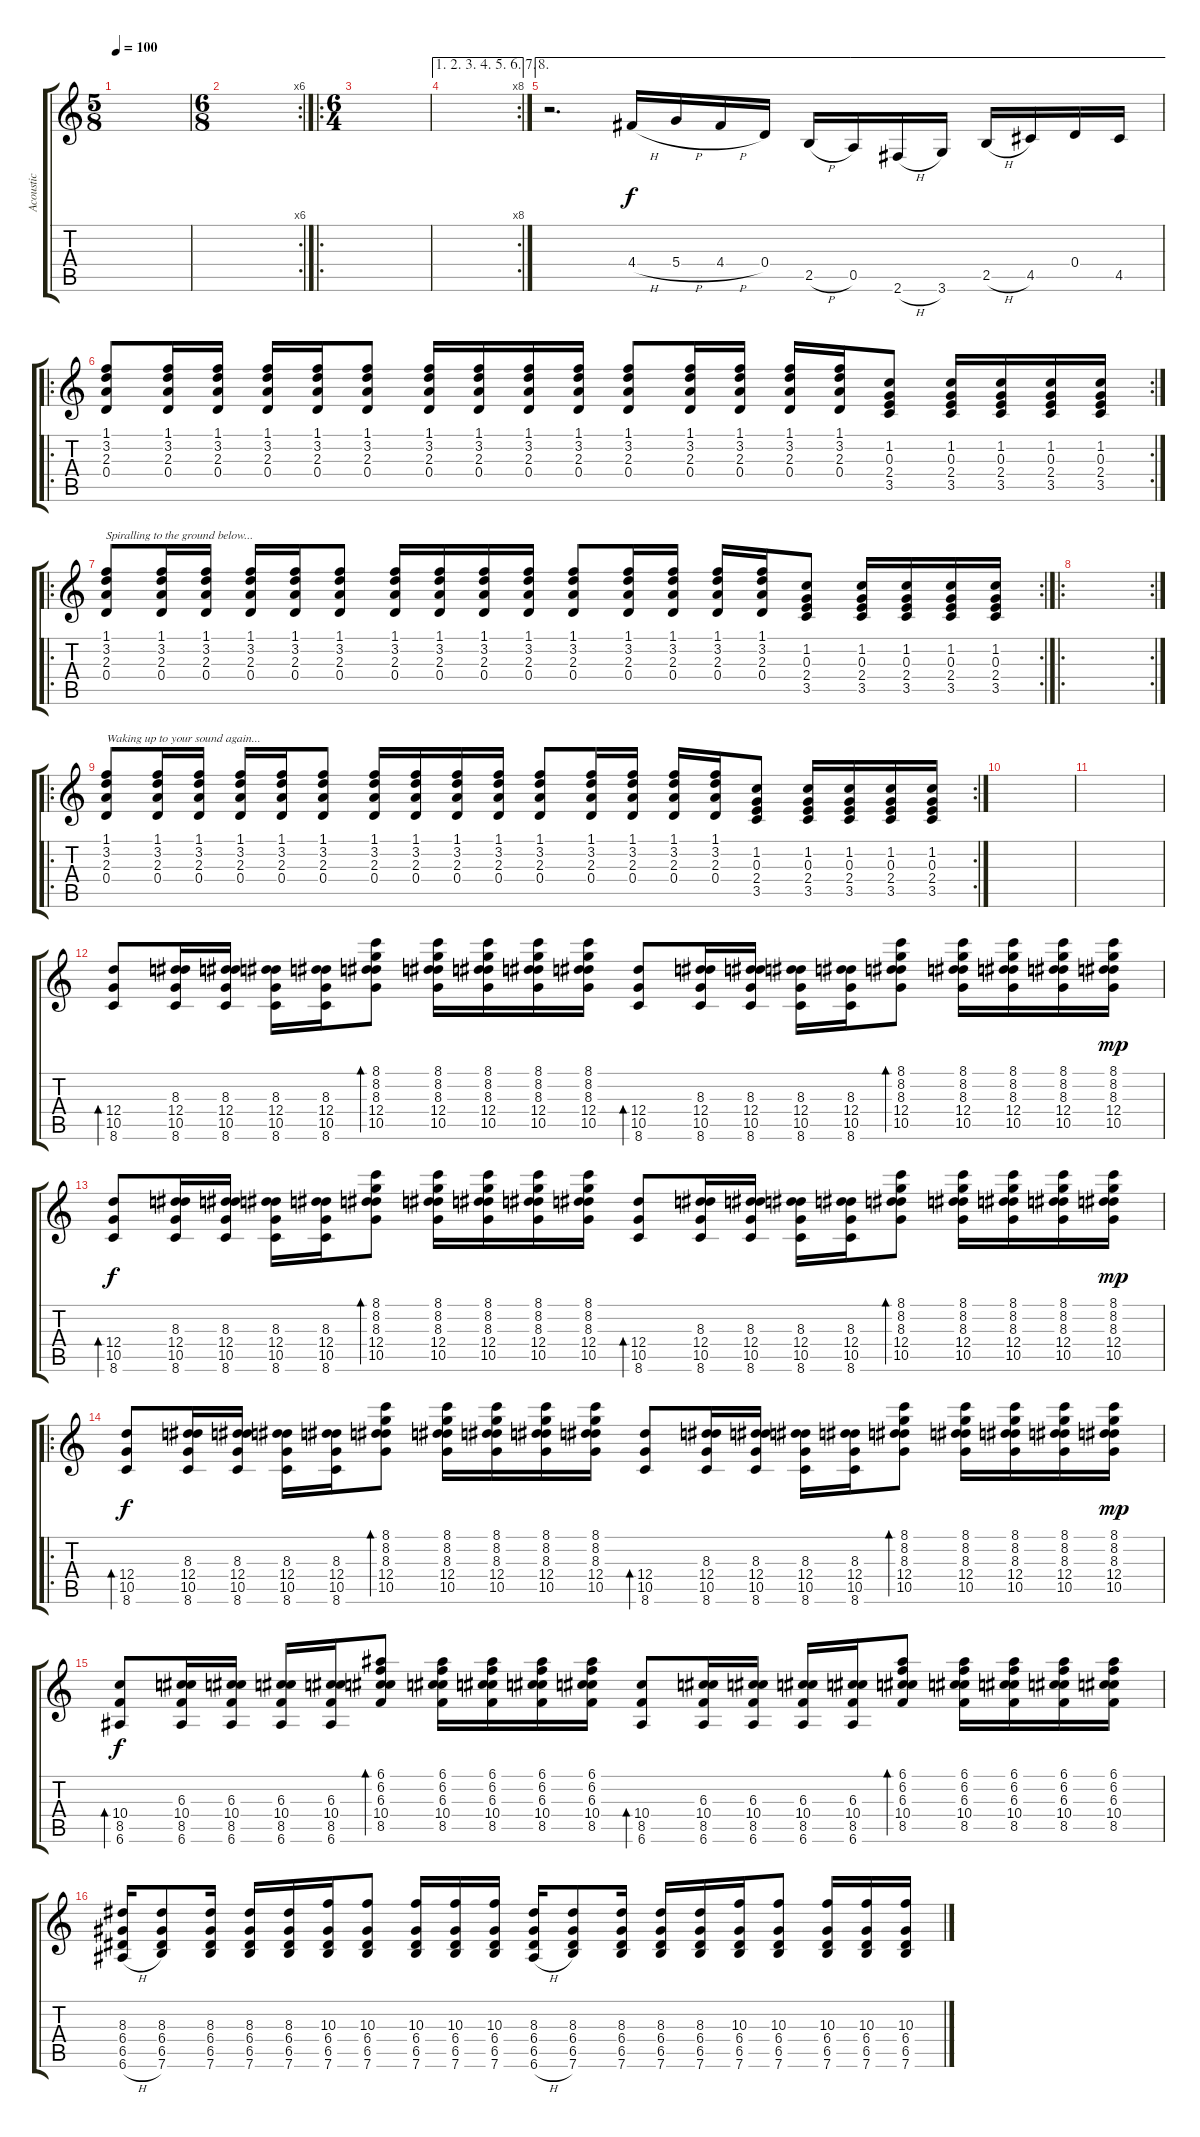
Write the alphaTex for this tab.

\track ("Acoustic" "Acoustic") {instrument acousticguitarsteel}
\staff {score tabs}
\tuning (E4 B3 G3 D3 A2 E2) {hide}
\ts (5 8)
\tempo 100
\clef g2
\ks c
|
\rc 6
\ts (6 8)
|
\ro
\ts (6 4)
|
\ae (1 2 3 4 5 6 7)
\rc 8
|
\ae 8
r.2{d} 4.4{h}.16 5.4{h}.16 4.4{h}.16 0.4.16 2.5{h}.16 0.5.16 2.6{h}.16 3.6.16 2.5{h}.16 4.5.16 0.4.16 4.5.16 |
\ro
\rc 2
(1.1 3.2 2.3 0.4).8 (1.1 3.2 2.3 0.4).16 (1.1 3.2 2.3 0.4).16 (1.1 3.2 2.3 0.4).16 (1.1 3.2 2.3 0.4).16 (1.1 3.2 2.3 0.4).8 (1.1 3.2 2.3 0.4).16 (1.1 3.2 2.3 0.4).16 (1.1 3.2 2.3 0.4).16 (1.1 3.2 2.3 0.4).16 (1.1 3.2 2.3 0.4).8 (1.1 3.2 2.3 0.4).16 (1.1 3.2 2.3 0.4).16 (1.1 3.2 2.3 0.4).16 (1.1 3.2 2.3 0.4).16 (1.2 0.3 2.4 3.5).8 (1.2 0.3 2.4 3.5).16 (1.2 0.3 2.4 3.5).16 (1.2 0.3 2.4 3.5).16 (1.2 0.3 2.4 3.5).16 |
\ro
\rc 2
(1.1 3.2 2.3 0.4).8{txt "Spiralling to the ground below..."} (1.1 3.2 2.3 0.4).16 (1.1 3.2 2.3 0.4).16 (1.1 3.2 2.3 0.4).16 (1.1 3.2 2.3 0.4).16 (1.1 3.2 2.3 0.4).8 (1.1 3.2 2.3 0.4).16 (1.1 3.2 2.3 0.4).16 (1.1 3.2 2.3 0.4).16 (1.1 3.2 2.3 0.4).16 (1.1 3.2 2.3 0.4).8 (1.1 3.2 2.3 0.4).16 (1.1 3.2 2.3 0.4).16 (1.1 3.2 2.3 0.4).16 (1.1 3.2 2.3 0.4).16 (1.2 0.3 2.4 3.5).8 (1.2 0.3 2.4 3.5).16 (1.2 0.3 2.4 3.5).16 (1.2 0.3 2.4 3.5).16 (1.2 0.3 2.4 3.5).16 |
\ro
\rc 2
|
\ro
\rc 2
(1.1 3.2 2.3 0.4).8{txt "Waking up to your sound again..."} (1.1 3.2 2.3 0.4).16 (1.1 3.2 2.3 0.4).16 (1.1 3.2 2.3 0.4).16 (1.1 3.2 2.3 0.4).16 (1.1 3.2 2.3 0.4).8 (1.1 3.2 2.3 0.4).16 (1.1 3.2 2.3 0.4).16 (1.1 3.2 2.3 0.4).16 (1.1 3.2 2.3 0.4).16 (1.1 3.2 2.3 0.4).8 (1.1 3.2 2.3 0.4).16 (1.1 3.2 2.3 0.4).16 (1.1 3.2 2.3 0.4).16 (1.1 3.2 2.3 0.4).16 (1.2 0.3 2.4 3.5).8 (1.2 0.3 2.4 3.5).16 (1.2 0.3 2.4 3.5).16 (1.2 0.3 2.4 3.5).16 (1.2 0.3 2.4 3.5).16 |
|
|
(12.4 10.5 8.6).8{bd 30} (8.3 12.4 10.5 8.6).16 (8.3 12.4 10.5 8.6).16 (8.3 12.4 10.5 8.6).16 (8.3 12.4 10.5 8.6).16 (8.1 8.2 8.3 12.4 10.5).8{bd 30} (8.1 8.2 8.3 12.4 10.5).16 (8.1 8.2 8.3 12.4 10.5).16 (8.1 8.2 8.3 12.4 10.5).16 (8.1 8.2 8.3 12.4 10.5).16 (12.4 10.5 8.6).8{bd 120} (8.3 12.4 10.5 8.6).16 (8.3 12.4 10.5 8.6).16 (8.3 12.4 10.5 8.6).16 (8.3 12.4 10.5 8.6).16 (8.1 8.2 8.3 12.4 10.5).8{bd 30} (8.1 8.2 8.3 12.4 10.5).16 (8.1 8.2 8.3 12.4 10.5).16 (8.1 8.2 8.3 12.4 10.5).16 (8.1 8.2 8.3 12.4 10.5).16{dy mp} |
(12.4 10.5 8.6).8{bd 30 dy f} (8.3 12.4 10.5 8.6).16 (8.3 12.4 10.5 8.6).16 (8.3 12.4 10.5 8.6).16 (8.3 12.4 10.5 8.6).16 (8.1 8.2 8.3 12.4 10.5).8{bd 30} (8.1 8.2 8.3 12.4 10.5).16 (8.1 8.2 8.3 12.4 10.5).16 (8.1 8.2 8.3 12.4 10.5).16 (8.1 8.2 8.3 12.4 10.5).16 (12.4 10.5 8.6).8{bd 120} (8.3 12.4 10.5 8.6).16 (8.3 12.4 10.5 8.6).16 (8.3 12.4 10.5 8.6).16 (8.3 12.4 10.5 8.6).16 (8.1 8.2 8.3 12.4 10.5).8{bd 30} (8.1 8.2 8.3 12.4 10.5).16 (8.1 8.2 8.3 12.4 10.5).16 (8.1 8.2 8.3 12.4 10.5).16 (8.1 8.2 8.3 12.4 10.5).16{dy mp} |
\ro
(12.4 10.5 8.6).8{bd 30 dy f volume 8} (8.3 12.4 10.5 8.6).16 (8.3 12.4 10.5 8.6).16 (8.3 12.4 10.5 8.6).16 (8.3 12.4 10.5 8.6).16 (8.1 8.2 8.3 12.4 10.5).8{bd 30} (8.1 8.2 8.3 12.4 10.5).16 (8.1 8.2 8.3 12.4 10.5).16 (8.1 8.2 8.3 12.4 10.5).16 (8.1 8.2 8.3 12.4 10.5).16 (12.4 10.5 8.6).8{bd 120} (8.3 12.4 10.5 8.6).16 (8.3 12.4 10.5 8.6).16 (8.3 12.4 10.5 8.6).16 (8.3 12.4 10.5 8.6).16 (8.1 8.2 8.3 12.4 10.5).8{bd 30} (8.1 8.2 8.3 12.4 10.5).16 (8.1 8.2 8.3 12.4 10.5).16 (8.1 8.2 8.3 12.4 10.5).16 (8.1 8.2 8.3 12.4 10.5).16{dy mp} |
(10.4 8.5 6.6).8{bd 30 dy f} (6.3 10.4 8.5 6.6).16 (6.3 10.4 8.5 6.6).16 (6.3 10.4 8.5 6.6).16 (6.3 10.4 8.5 6.6).16 (6.1 6.2 6.3 10.4 8.5).8{bd 30} (6.1 6.2 6.3 10.4 8.5).16 (6.1 6.2 6.3 10.4 8.5).16 (6.1 6.2 6.3 10.4 8.5).16 (6.1 6.2 6.3 10.4 8.5).16 (10.4 8.5 6.6).8{bd 120} (6.3 10.4 8.5 6.6).16 (6.3 10.4 8.5 6.6).16 (6.3 10.4 8.5 6.6).16 (6.3 10.4 8.5 6.6).16 (6.1 6.2 6.3 10.4 8.5).8{bd 30} (6.1 6.2 6.3 10.4 8.5).16 (6.1 6.2 6.3 10.4 8.5).16 (6.1 6.2 6.3 10.4 8.5).16 (6.1 6.2 6.3 10.4 8.5).16 |
(8.3 6.4 6.5 6.6{h}).16 (8.3 6.4 6.5 7.6).8 (8.3 6.4 6.5 7.6).16 (8.3 6.4 6.5 7.6).16 (8.3 6.4 6.5 7.6).16 (10.3 6.4 6.5 7.6).16 (10.3 6.4 6.5 7.6).8 (10.3 6.4 6.5 7.6).16 (10.3 6.4 6.5 7.6).16 (10.3 6.4 6.5 7.6).16 (8.3 6.4 6.5 6.6{h}).16 (8.3 6.4 6.5 7.6).8 (8.3 6.4 6.5 7.6).16 (8.3 6.4 6.5 7.6).16 (8.3 6.4 6.5 7.6).16 (10.3 6.4 6.5 7.6).16 (10.3 6.4 6.5 7.6).8 (10.3 6.4 6.5 7.6).16 (10.3 6.4 6.5 7.6).16 (10.3 6.4 6.5 7.6).16
